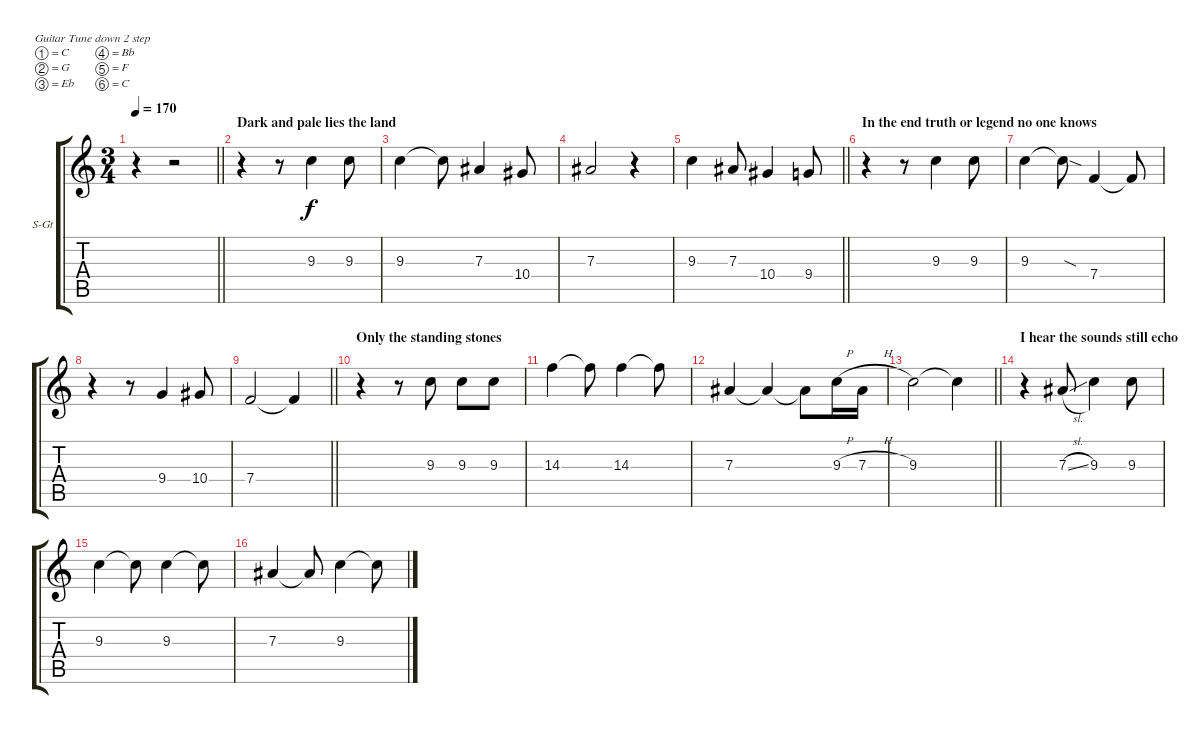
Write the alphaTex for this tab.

\bracketExtendMode groupsimilarinstruments
\firstSystemTrackNameOrientation horizontal
\otherSystemsTrackNameOrientation horizontal
\track ("Voice2 (Marcel)" "S-Gt") {instrument voiceoohs}
\staff {score tabs}
\tuning (C4 G3 Eb3 Bb2 F2 C2)
\displaytranspose 12
\ts (3 4)
\tempo 170
\clef g2
\barLineRight lightlight
\ks c
r.4{dy f} r.2 |
\section ("" "Dark and pale lies the land")
r.4 r.8 9.3.4 9.3.8 |
9.3.4 9.3{t}.8 7.3.4 10.4.8 |
7.3.2 r.4 |
\barLineRight lightlight
9.3.4 7.3.8 10.4.4 9.4.8 |
\section ("" "In the end truth or legend no one knows")
r.4 r.8 9.3.4 9.3.8 |
9.3.4 9.3{sod t}.8 7.4.4 7.4{t}.8 |
r.4 r.8 9.4.4 10.4.8 |
\barLineRight lightlight
7.4.2 7.4{t}.4 |
\section ("" "Only the standing stones")
r.4 r.8 9.3.8 9.3.8 9.3.8 |
14.3.4 14.3{t}.8 14.3.4 14.3{t}.8 |
7.3.4 7.3{t}.4 7.3{t}.8 9.3{h}.16 7.3{h}.16 |
\barLineRight lightlight
9.3.2 9.3{t}.4 |
\section ("" "I hear the sounds still echo")
r.4 7.3{sl}.8 9.3.4 9.3.8 |
9.3.4 9.3{t}.8 9.3.4 9.3{t}.8 |
7.3.4 7.3{t}.8 9.3.4 9.3{t}.8
